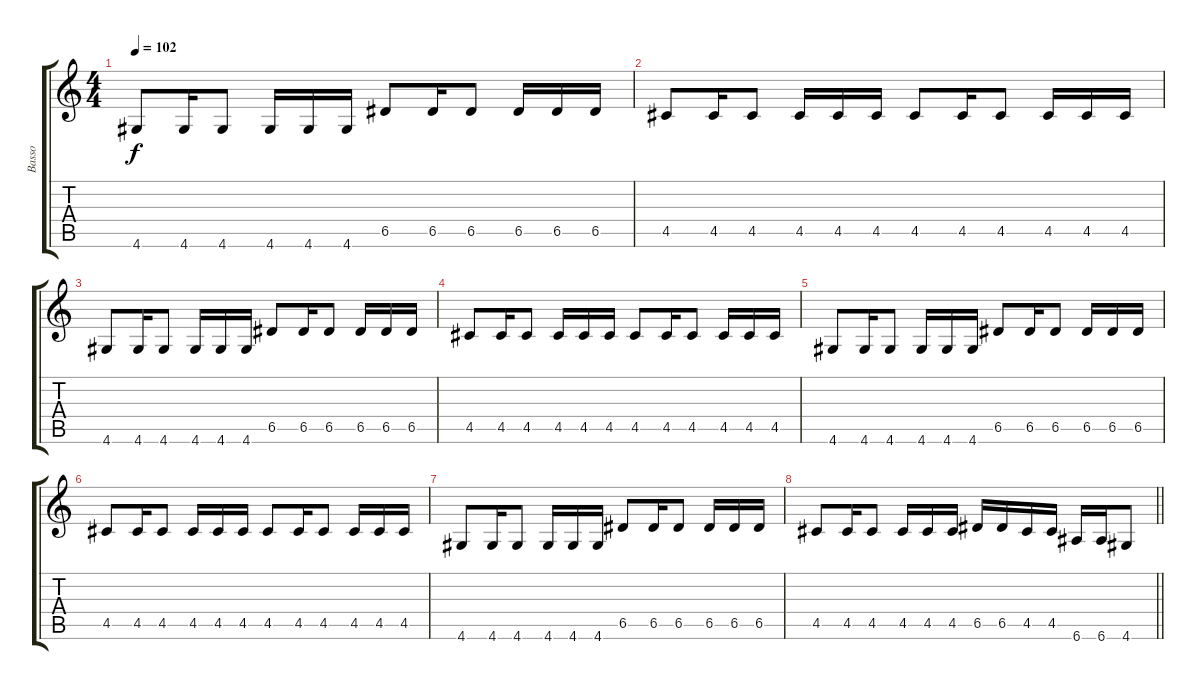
\track ("Basso" "Basso") {instrument electricbassfinger}
\staff {score tabs}
\tuning (E4 B3 G3 D3 A2 E2) {hide}
\ts (4 4)
\tempo 102
\clef g2
\ks c
4.6.8{dy f} 4.6.16 4.6.8 4.6.16 4.6.16 4.6.16 6.5.8 6.5.16 6.5.8 6.5.16 6.5.16 6.5.16 |
4.5.8 4.5.16 4.5.8 4.5.16 4.5.16 4.5.16 4.5.8 4.5.16 4.5.8 4.5.16 4.5.16 4.5.16 |
4.6.8 4.6.16 4.6.8 4.6.16 4.6.16 4.6.16 6.5.8 6.5.16 6.5.8 6.5.16 6.5.16 6.5.16 |
4.5.8 4.5.16 4.5.8 4.5.16 4.5.16 4.5.16 4.5.8 4.5.16 4.5.8 4.5.16 4.5.16 4.5.16 |
4.6.8 4.6.16 4.6.8 4.6.16 4.6.16 4.6.16 6.5.8 6.5.16 6.5.8 6.5.16 6.5.16 6.5.16 |
4.5.8 4.5.16 4.5.8 4.5.16 4.5.16 4.5.16 4.5.8 4.5.16 4.5.8 4.5.16 4.5.16 4.5.16 |
4.6.8 4.6.16 4.6.8 4.6.16 4.6.16 4.6.16 6.5.8 6.5.16 6.5.8 6.5.16 6.5.16 6.5.16 |
\barLineRight lightlight
4.5.8 4.5.16 4.5.8 4.5.16 4.5.16 4.5.16 6.5.16 6.5.16 4.5.16 4.5.16 6.6.16 6.6.16 4.6.8
